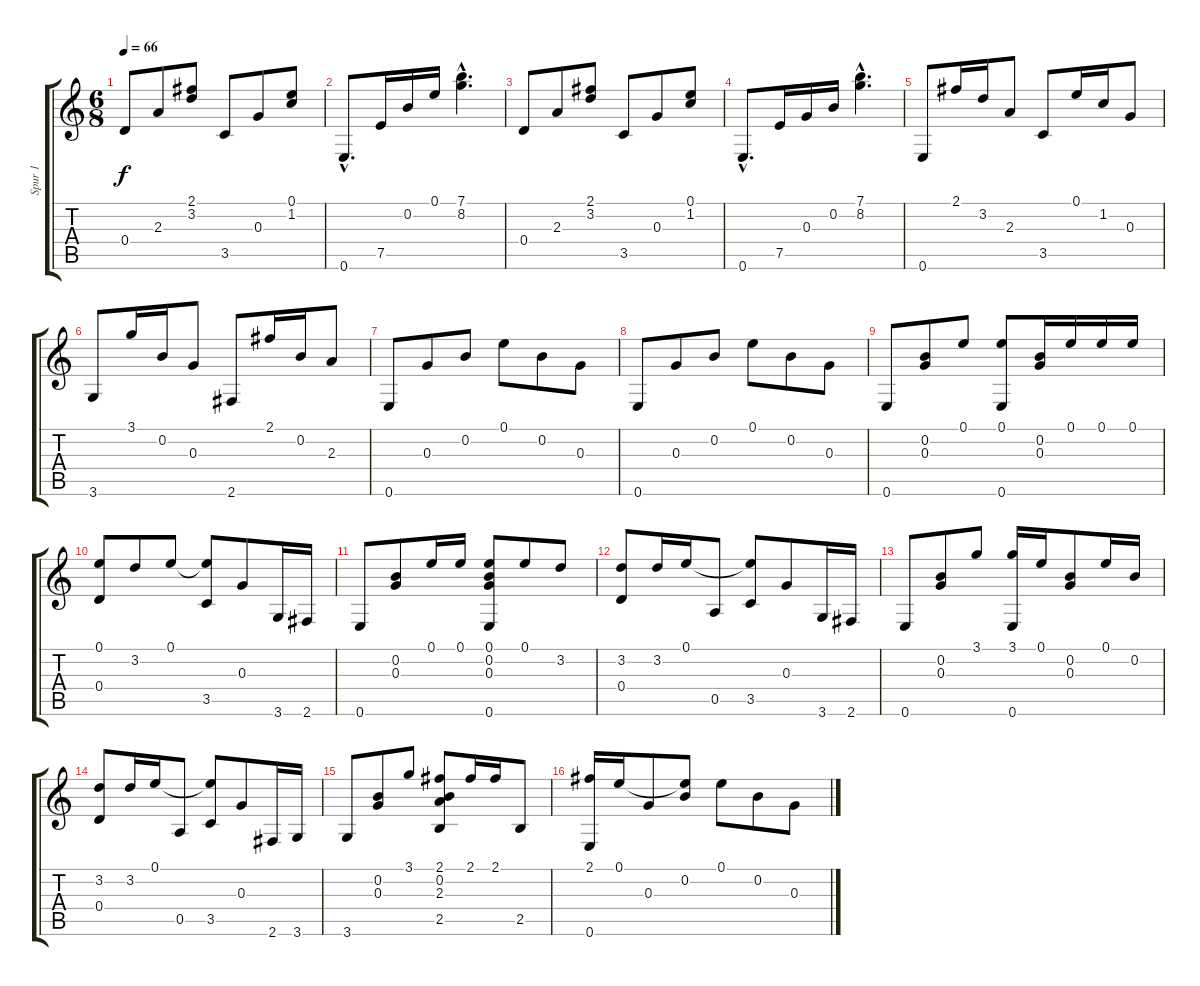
\track ("Spur 1" "Spur 1") {instrument acousticguitarsteel}
\staff {score tabs}
\tuning (E4 B3 G3 D3 A2 E2) {hide}
\ts (6 8)
\tempo 66
\clef g2
\ks c
0.4.8{dy f} 2.3.8 (2.1 3.2).8 3.5.8 0.3.8 (0.1 1.2).8 |
0.6{hac}.8{d} 7.5.16 0.2.16 0.1.16 (7.1{hac} 8.2{hac}).4{d} |
0.4.8 2.3.8 (2.1 3.2).8 3.5.8 0.3.8 (0.1 1.2).8 |
0.6{hac}.8{d} 7.5.16 0.3.16 0.2.16 (7.1{hac} 8.2{hac}).4{d} |
0.6.8 2.1.16 3.2.16 2.3.8 3.5.8 0.1.16 1.2.16 0.3.8 |
3.6.8 3.1.16 0.2.16 0.3.8 2.6.8 2.1.16 0.2.16 2.3.8 |
0.6.8 0.3.8 0.2.8 0.1.8 0.2.8 0.3.8 |
0.6.8 0.3.8 0.2.8 0.1.8 0.2.8 0.3.8 |
0.6.8 (0.2 0.3).8 0.1.8 (0.1 0.6).8 (0.2 0.3).16 0.1.16 0.1.16 0.1.16 |
(0.1 0.4).8 3.2.8 0.1.8 (0.1{t} 3.5).8 0.3.8 3.6.16 2.6.16 |
0.6.8 (0.2 0.3).8 0.1.16 0.1.16 (0.1 0.2 0.3 0.6).8 0.1.8 3.2.8 |
(3.2 0.4).8 3.2.16 0.1.16 0.5.8 (0.1{t} 3.5).8 0.3.8 3.6.16 2.6.16 |
0.6.8 (0.2 0.3).8 3.1.8 (3.1 0.6).16 0.1.16 (0.2 0.3).8 0.1.16 0.2.16 |
(3.2 0.4).8 3.2.16 0.1.16 0.5.8 (0.1{t} 3.5).8 0.3.8 2.6.16 3.6.16 |
3.6.8 (0.2 0.3).8 3.1.8 (2.1 0.2 2.3 2.5).8 2.1.16 2.1.16 2.5.8 |
(2.1 0.6).16 0.1.16 0.3.8 (0.1{t} 0.2).8 0.1.8 0.2.8 0.3.8
